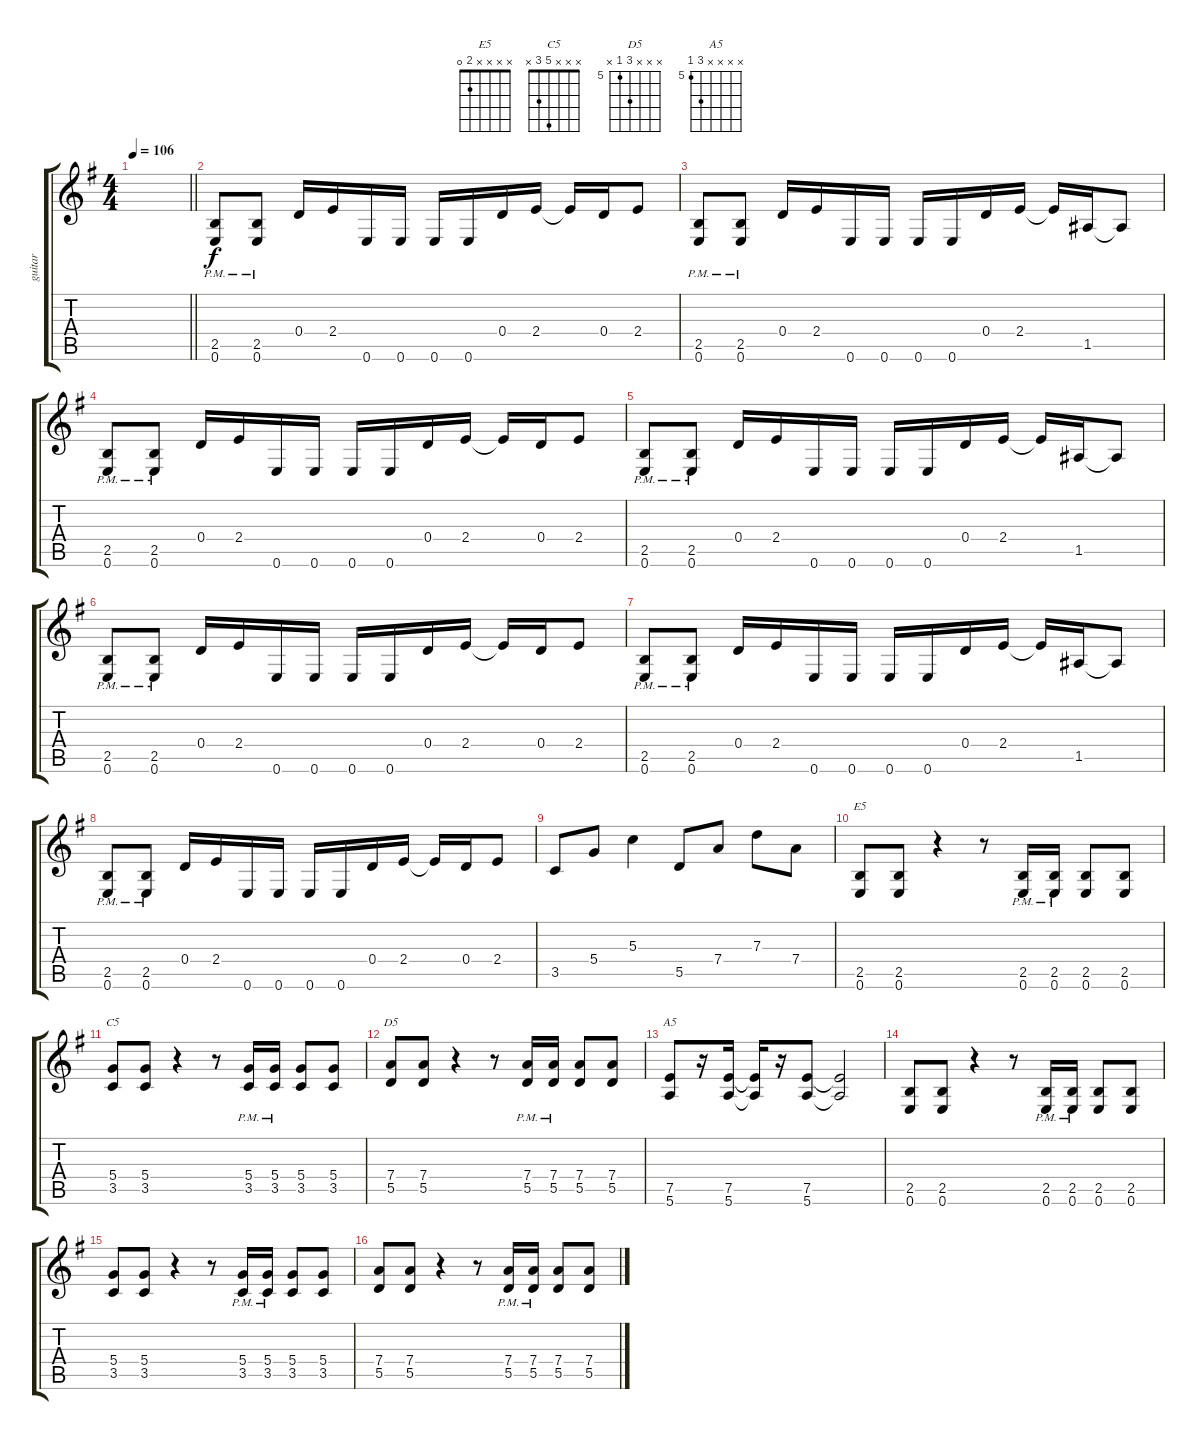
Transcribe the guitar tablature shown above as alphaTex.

\track ("guitar" "guitar") {instrument distortionguitar}
\staff {score tabs}
\tuning (E4 B3 G3 D3 A2 E2) {hide}
\chord ("E5" x x x x 2 0)
\chord ("C5" x x x 5 3 x)
\chord ("D5" x x x 7 5 x) {firstfret 5}
\chord ("A5" x x x x 7 5) {firstfret 5}
\ts (4 4)
\tempo 106
\clef g2
\barLineRight lightlight
\ks eminor
|
(2.5 0.6{pm}).8 (2.5 0.6{pm}).8 0.4.16 2.4.16 0.6.16 0.6.16 0.6.16 0.6.16 0.4.16 2.4.16 2.4{t}.16 0.4.16 2.4.8 |
(2.5 0.6{pm}).8 (2.5 0.6{pm}).8 0.4.16 2.4.16 0.6.16 0.6.16 0.6.16 0.6.16 0.4.16 2.4.16 2.4{t}.16 1.5.16 1.5{t}.8 |
(2.5 0.6{pm}).8 (2.5 0.6{pm}).8 0.4.16 2.4.16 0.6.16 0.6.16 0.6.16 0.6.16 0.4.16 2.4.16 2.4{t}.16 0.4.16 2.4.8 |
(2.5 0.6{pm}).8 (2.5 0.6{pm}).8 0.4.16 2.4.16 0.6.16 0.6.16 0.6.16 0.6.16 0.4.16 2.4.16 2.4{t}.16 1.5.16 1.5{t}.8 |
(2.5 0.6{pm}).8 (2.5 0.6{pm}).8 0.4.16 2.4.16 0.6.16 0.6.16 0.6.16 0.6.16 0.4.16 2.4.16 2.4{t}.16 0.4.16 2.4.8 |
(2.5 0.6{pm}).8 (2.5 0.6{pm}).8 0.4.16 2.4.16 0.6.16 0.6.16 0.6.16 0.6.16 0.4.16 2.4.16 2.4{t}.16 1.5.16 1.5{t}.8 |
(2.5 0.6{pm}).8 (2.5 0.6{pm}).8 0.4.16 2.4.16 0.6.16 0.6.16 0.6.16 0.6.16 0.4.16 2.4.16 2.4{t}.16 0.4.16 2.4.8 |
3.5.8 5.4.8 5.3.4 5.5.8 7.4.8 7.3.8 7.4.8 |
(2.5 0.6).8{ch "E5"} (2.5 0.6).8 r.4 r.8 (2.5{pm} 0.6).16 (2.5{pm} 0.6).16 (2.5 0.6).8 (2.5 0.6).8 |
(5.4 3.5).8{ch "C5"} (5.4 3.5).8 r.4 r.8 (5.4 3.5{pm}).16 (5.4 3.5{pm}).16 (5.4 3.5).8 (5.4 3.5).8 |
(7.4 5.5).8{ch "D5"} (7.4 5.5).8 r.4 r.8 (7.4 5.5{pm}).16 (7.4 5.5{pm}).16 (7.4 5.5).8 (7.4 5.5).8 |
(7.5 5.6).8{ch "A5"} r.16 (7.5 5.6).16 (7.5{t} 5.6{t}).16 r.16 (7.5 5.6).8 (7.5{t} 5.6{t}).2 |
(2.5 0.6).8 (2.5 0.6).8 r.4 r.8 (2.5{pm} 0.6).16 (2.5{pm} 0.6).16 (2.5 0.6).8 (2.5 0.6).8 |
(5.4 3.5).8 (5.4 3.5).8 r.4 r.8 (5.4 3.5{pm}).16 (5.4 3.5{pm}).16 (5.4 3.5).8 (5.4 3.5).8 |
(7.4 5.5).8 (7.4 5.5).8 r.4 r.8 (7.4 5.5{pm}).16 (7.4 5.5{pm}).16 (7.4 5.5).8 (7.4 5.5).8
